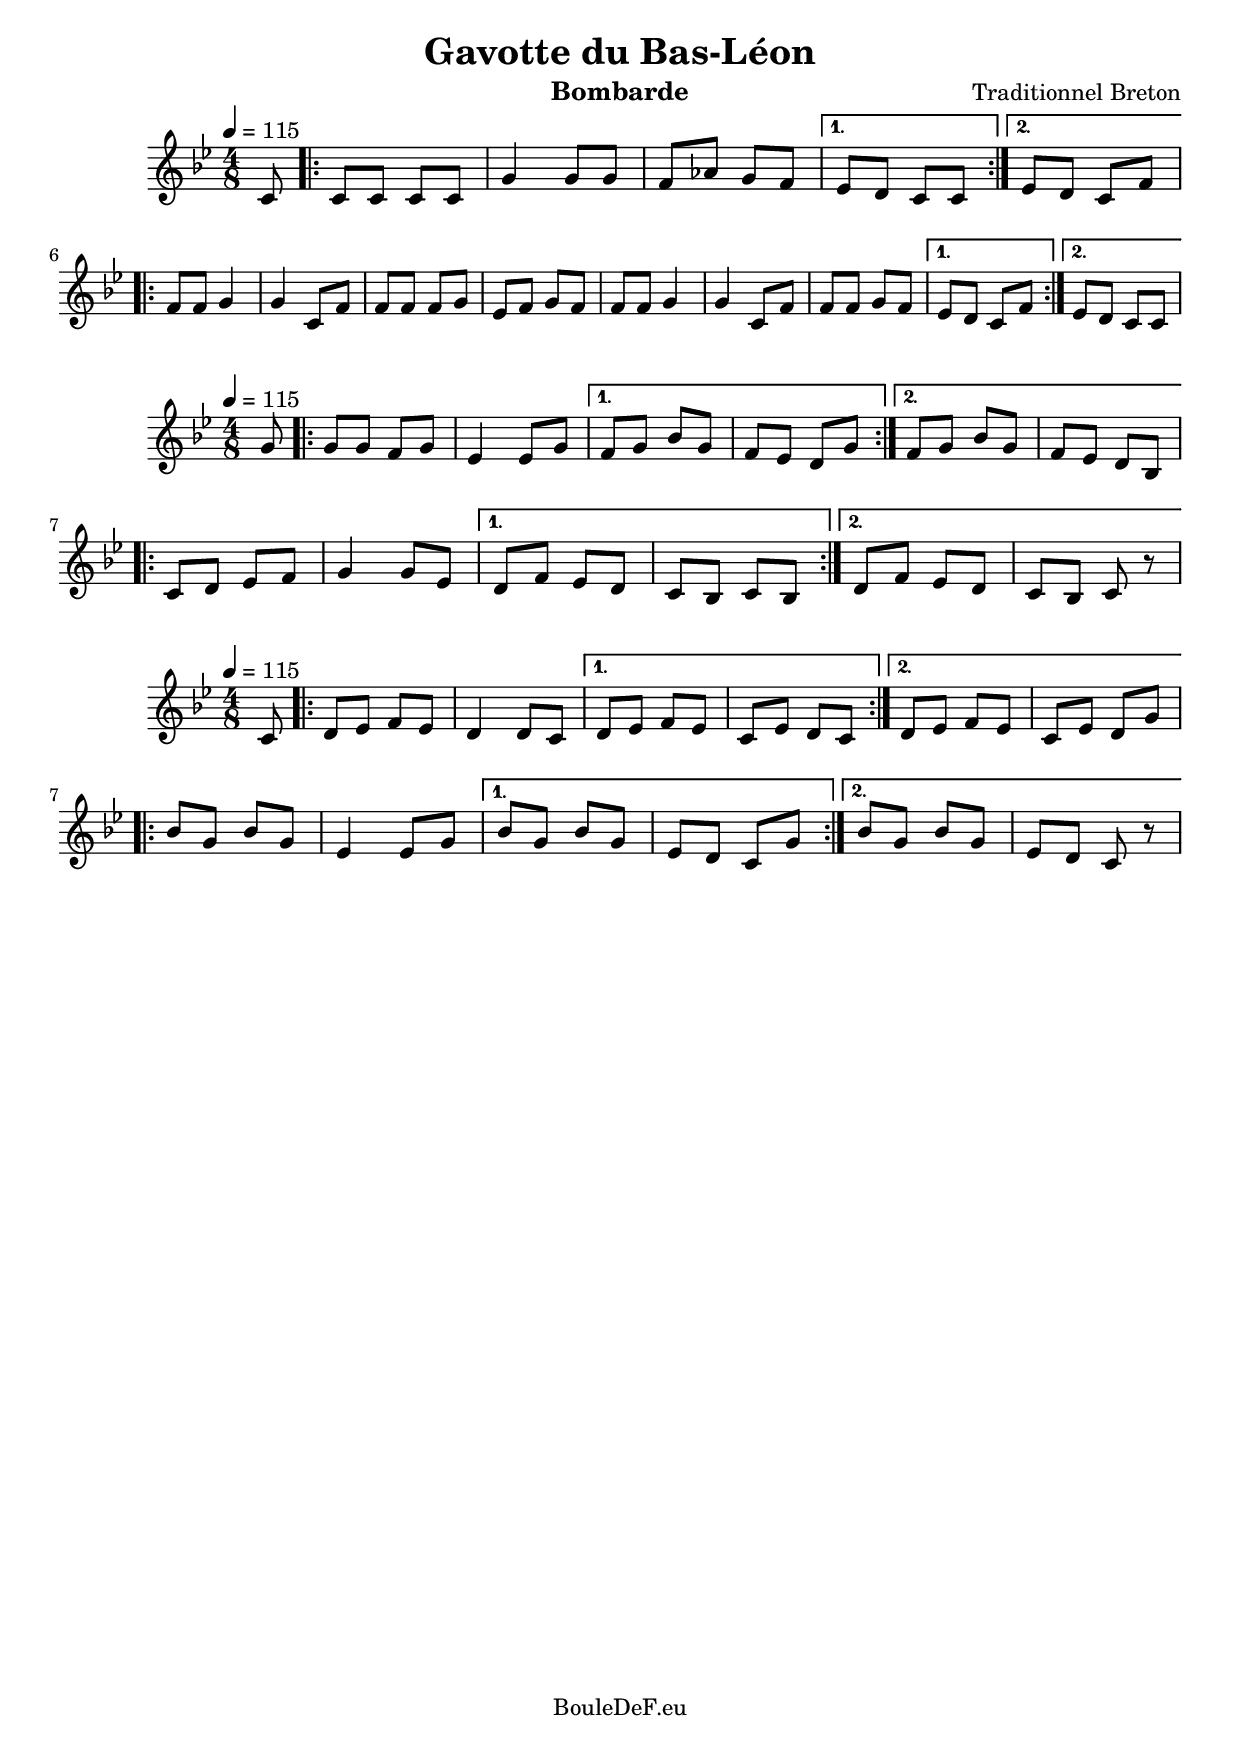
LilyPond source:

\version "2.16.2"
\include "italiano.ly"

\book {
	\header {
		title = "Gavotte du Bas-Léon"
		composer = "Traditionnel Breton"
		instrument = "Bombarde"
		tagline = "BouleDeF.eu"
	}

	\version "2.16.2"
\include "italiano.ly"

\header {
	title = "Gavotte du Bas-Léon"
	composer = "Traditionnel Breton"
	instrument = "Bombarde"
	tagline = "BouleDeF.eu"
}

\score {
	\new Staff \relative sib {
		\clef "treble"
		\key sib \major
		\time 4/8
		\tempo 4 = 115

		\partial 8 do8
		\repeat volta 2 {
			| do8 do do do
			| sol'4 sol8 sol
			| fa lab sol fa
		}
		\alternative {
			{| mib re do do}
			{| mib re do fa}
		}
		\break
		\repeat volta 2 {
			| fa8 fa sol4
			| sol do,8 fa
			| fa fa fa sol
			| mib fa sol fa
			| fa8 fa sol4
			| sol do,8 fa
			| fa fa sol fa
		}
		\alternative {
			{| mib re do fa}
			{| mib re do do}
		}
	}
}


	\version "2.16.2"
\include "italiano.ly"

\header {
	title = "Gavotte du Bas-Léon"
	composer = "Traditionnel Breton"
	instrument = "Bombarde"
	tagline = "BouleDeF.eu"
}

\score {
	\new Staff \relative sib {
		\clef "treble"
		\key sib \major
		\time 4/8
		\tempo 4 = 115

		\partial 8 sol'8
		\repeat volta 2 {
			| sol sol fa sol
			| mib4 mib8 sol
		}
		\alternative {
			{| fa sol sib sol | fa mib re sol}
			{| fa sol sib sol | fa mib re sib}
		}
		\repeat volta 2 {
			| do re mib fa
			| sol4 sol8 mib
		}
		\alternative {
			{| re fa mib re | do sib do sib }
			{| re fa mib re do sib do r}
		}
	}
}


	\version "2.16.2"
\include "italiano.ly"

\header {
	title = "Gavotte du Bas-Léon"
	composer = "Traditionnel Breton"
	instrument = "Bombarde"
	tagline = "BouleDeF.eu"
}

\score {
	\new Staff \relative sib {
		\clef "treble"
		\key sib \major
		\time 4/8
		\tempo 4 = 115
	
		\partial 8 do8
		\repeat volta 2 {
			| re mib fa mib
			| re4 re8 do
		}
		\alternative {
			{| re mib fa mib | do mib re do}
			{| re mib fa mib | do mib re sol}
		}
		\repeat volta 2 {
			| sib sol sib sol
			| mib4 mib8 sol
		}
		\alternative {
			{| sib sol sib sol | mib re do sol'}
			{| sib sol sib sol | mib re do r}
		}
	}
}


}
